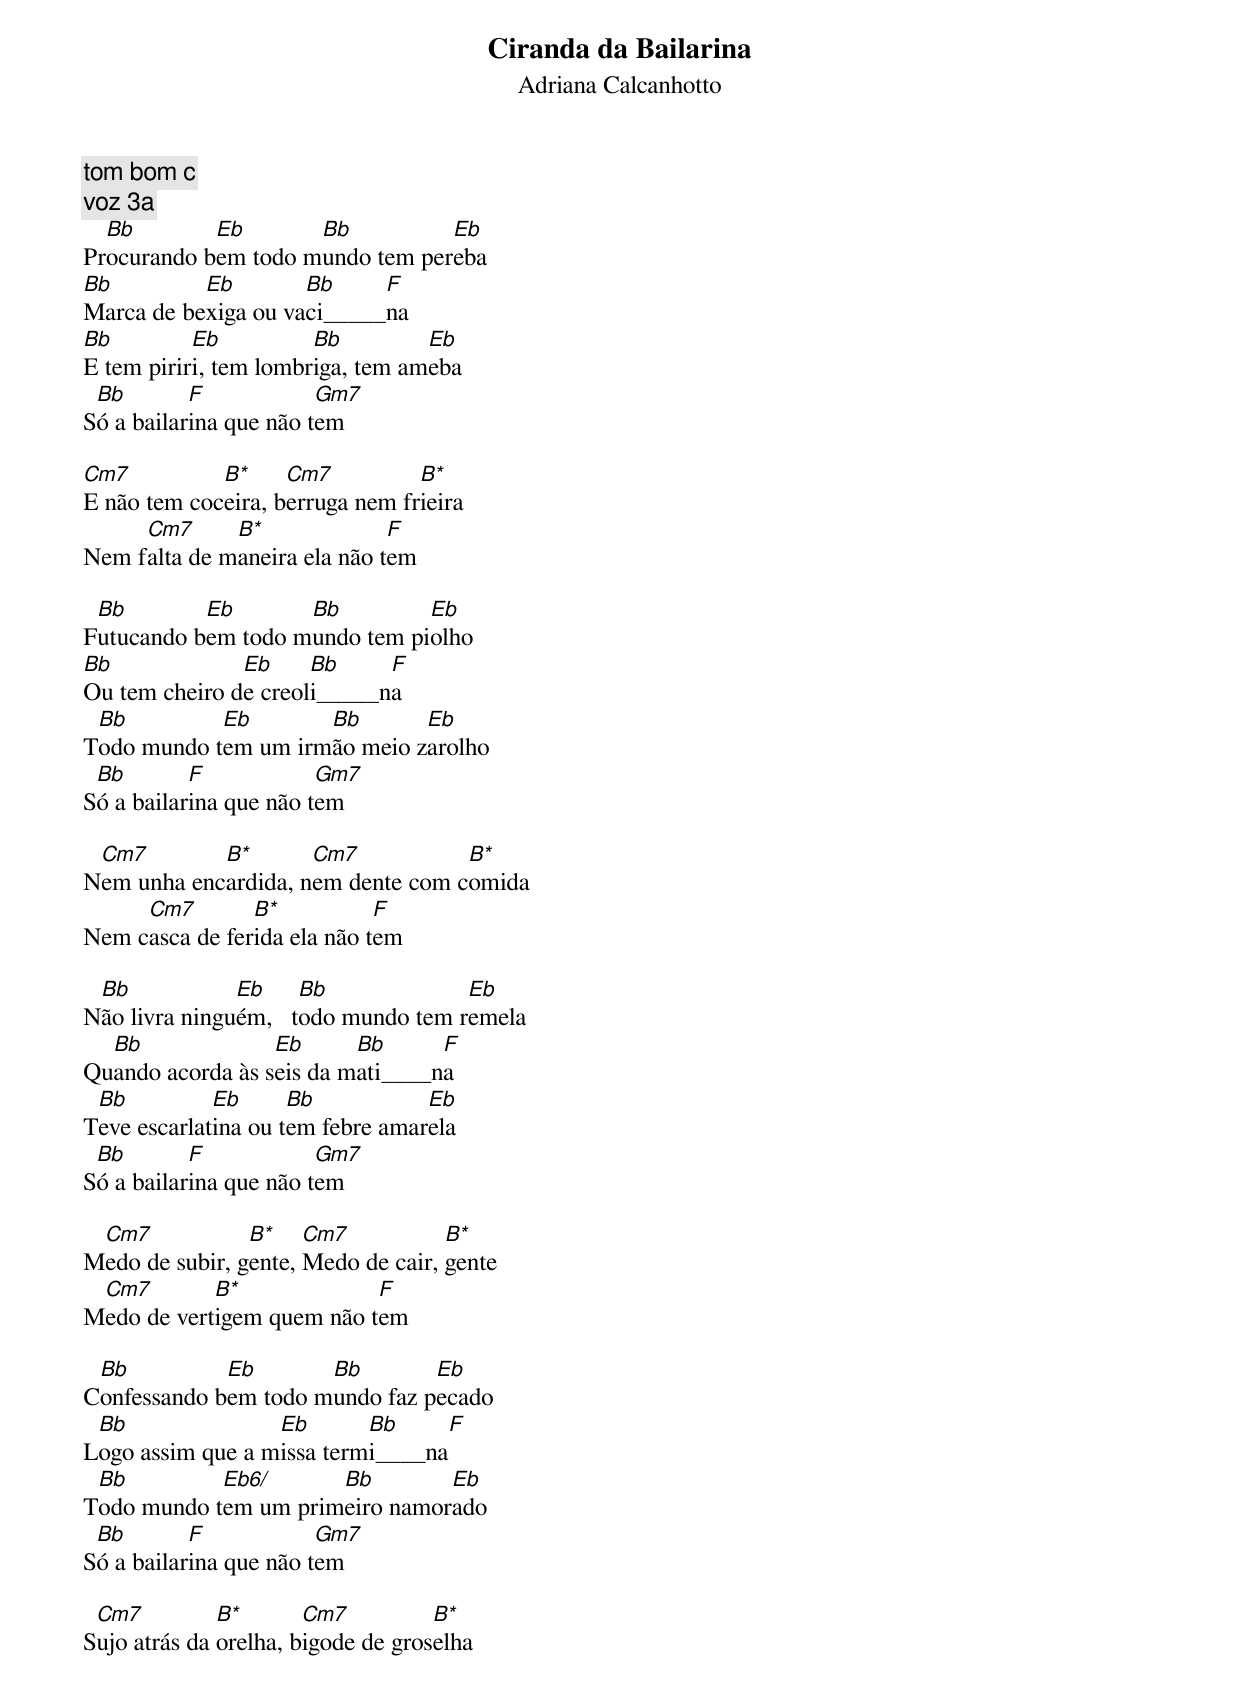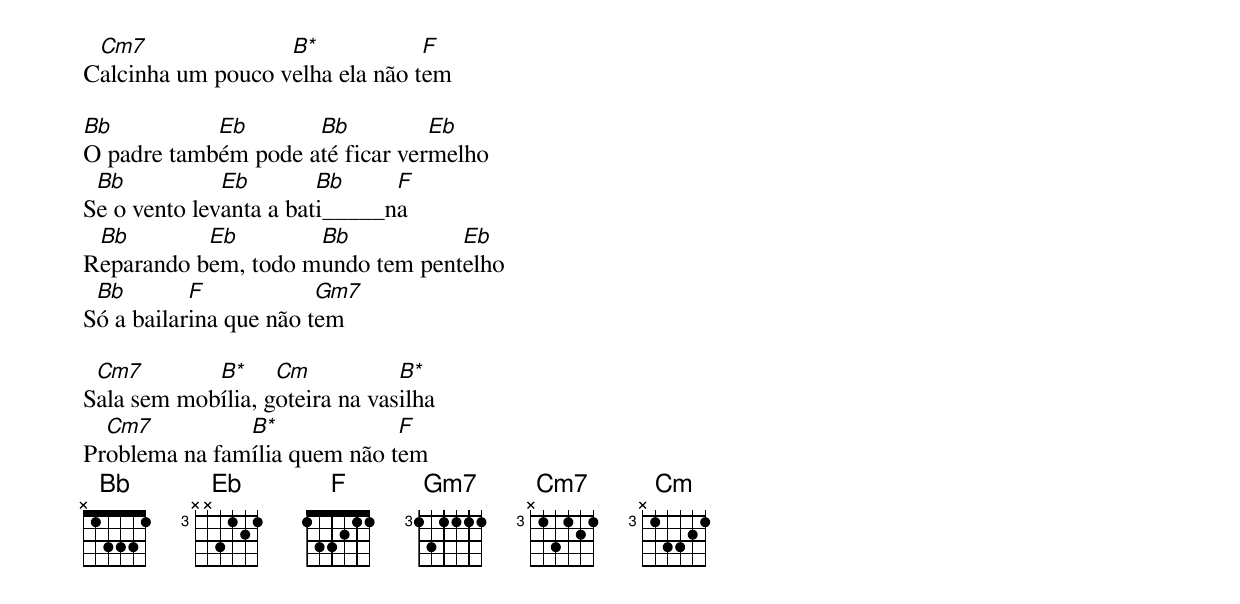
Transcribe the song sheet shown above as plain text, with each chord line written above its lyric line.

Ciranda da Bailarina
Adriana Calcanhotto

tom bom c
voz 3a
  Bb        Eb       Bb          Eb
Procurando bem todo mundo tem pereba
Bb         Eb        Bb     F
Marca de bexiga ou vaci_____na
Bb         Eb          Bb         Eb
E tem piriri, tem lombriga, tem ameba
 Bb        F            Gm7
Só a bailarina que não tem

Cm7          B*     Cm7          B*
E não tem coceira, berruga nem frieira
     Cm7      B*              F
Nem falta de maneira ela não tem

 Bb        Eb       Bb         Eb
Futucando bem todo mundo tem piolho
Bb             Eb     Bb     F
Ou tem cheiro de creoli_____na
 Bb         Eb       Bb       Eb
Todo mundo tem um irmão meio zarolho
 Bb        F            Gm7
Só a bailarina que não tem

 Cm7        B*       Cm7           B*
Nem unha encardida, nem dente com comida
     Cm7        B*           F
Nem casca de ferida ela não tem

 Bb            Eb     Bb             Eb
Não livra ninguém,   todo mundo tem remela
  Bb              Eb      Bb      F
Quando acorda às seis da mati____na
 Bb          Eb      Bb           Eb
Teve escarlatina ou tem febre amarela
 Bb        F            Gm7
Só a bailarina que não tem

 Cm7            B*    Cm7           B*
Medo de subir, gente, Medo de cair, gente
 Cm7        B*             F
Medo de vertigem quem não tem

 Bb          Eb       Bb        Eb
Confessando bem todo mundo faz pecado
 Bb               Eb       Bb     F
Logo assim que a missa termi____na
 Bb         Eb6/      Bb        Eb
Todo mundo tem um primeiro namorado
 Bb        F            Gm7
Só a bailarina que não tem

 Cm7          B*       Cm7          B*
Sujo atrás da orelha, bigode de groselha
 Cm7               B*            F
Calcinha um pouco velha ela não tem

Bb          Eb       Bb          Eb
O padre também pode até ficar vermelho
 Bb           Eb        Bb     F
Se o vento levanta a bati_____na
 Bb        Eb        Bb           Eb
Reparando bem, todo mundo tem pentelho
 Bb        F            Gm7
Só a bailarina que não tem

 Cm7        B*     Cm           B*
Sala sem mobília, goteira na vasilha
  Cm7          B*             F
Problema na família quem não tem
